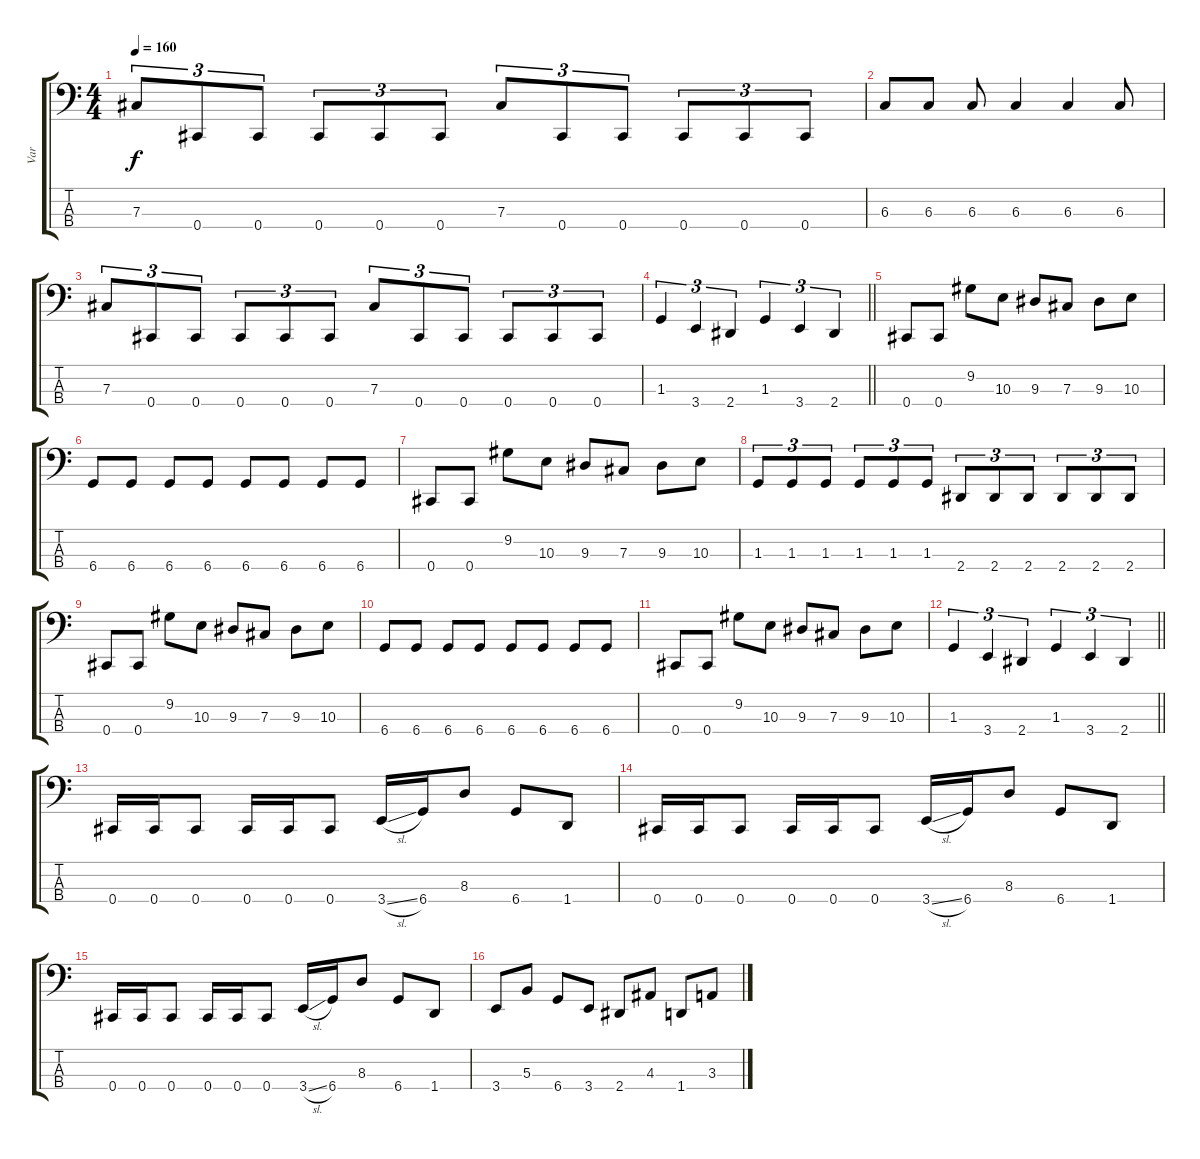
\track ("Var" "Var") {instrument electricbassfinger}
\staff {score tabs}
\tuning (E2 B1 Gb1 Db1) {hide}
\ts (4 4)
\tempo 160
\clef f4
\ks c
7.3.8{tu (3 2) dy f} 0.4.8{tu (3 2)} 0.4.8{tu (3 2)} 0.4.8{tu (3 2)} 0.4.8{tu (3 2)} 0.4.8{tu (3 2)} 7.3.8{tu (3 2)} 0.4.8{tu (3 2)} 0.4.8{tu (3 2)} 0.4.8{tu (3 2)} 0.4.8{tu (3 2)} 0.4.8{tu (3 2)} |
6.3.8 6.3.8 6.3.8 6.3.4 6.3.4 6.3.8 |
7.3.8{tu (3 2)} 0.4.8{tu (3 2)} 0.4.8{tu (3 2)} 0.4.8{tu (3 2)} 0.4.8{tu (3 2)} 0.4.8{tu (3 2)} 7.3.8{tu (3 2)} 0.4.8{tu (3 2)} 0.4.8{tu (3 2)} 0.4.8{tu (3 2)} 0.4.8{tu (3 2)} 0.4.8{tu (3 2)} |
\barLineRight lightlight
1.3.4{tu (3 2)} 3.4.4{tu (3 2)} 2.4.4{tu (3 2)} 1.3.4{tu (3 2)} 3.4.4{tu (3 2)} 2.4.4{tu (3 2)} |
0.4.8 0.4.8 9.2.8 10.3.8 9.3.8 7.3.8 9.3.8 10.3.8 |
6.4.8 6.4.8 6.4.8 6.4.8 6.4.8 6.4.8 6.4.8 6.4.8 |
0.4.8 0.4.8 9.2.8 10.3.8 9.3.8 7.3.8 9.3.8 10.3.8 |
1.3.8{tu (3 2)} 1.3.8{tu (3 2)} 1.3.8{tu (3 2)} 1.3.8{tu (3 2)} 1.3.8{tu (3 2)} 1.3.8{tu (3 2)} 2.4.8{tu (3 2)} 2.4.8{tu (3 2)} 2.4.8{tu (3 2)} 2.4.8{tu (3 2)} 2.4.8{tu (3 2)} 2.4.8{tu (3 2)} |
0.4.8 0.4.8 9.2.8 10.3.8 9.3.8 7.3.8 9.3.8 10.3.8 |
6.4.8 6.4.8 6.4.8 6.4.8 6.4.8 6.4.8 6.4.8 6.4.8 |
0.4.8 0.4.8 9.2.8 10.3.8 9.3.8 7.3.8 9.3.8 10.3.8 |
\barLineRight lightlight
1.3.4{tu (3 2)} 3.4.4{tu (3 2)} 2.4.4{tu (3 2)} 1.3.4{tu (3 2)} 3.4.4{tu (3 2)} 2.4.4{tu (3 2)} |
0.4.16 0.4.16 0.4.8 0.4.16 0.4.16 0.4.8 3.4{sl}.16 6.4.16 8.3.8 6.4.8 1.4.8 |
0.4.16 0.4.16 0.4.8 0.4.16 0.4.16 0.4.8 3.4{sl}.16 6.4.16 8.3.8 6.4.8 1.4.8 |
0.4.16 0.4.16 0.4.8 0.4.16 0.4.16 0.4.8 3.4{sl}.16 6.4.16 8.3.8 6.4.8 1.4.8 |
3.4.8 5.3.8 6.4.8 3.4.8 2.4.8 4.3.8 1.4.8 3.3.8
